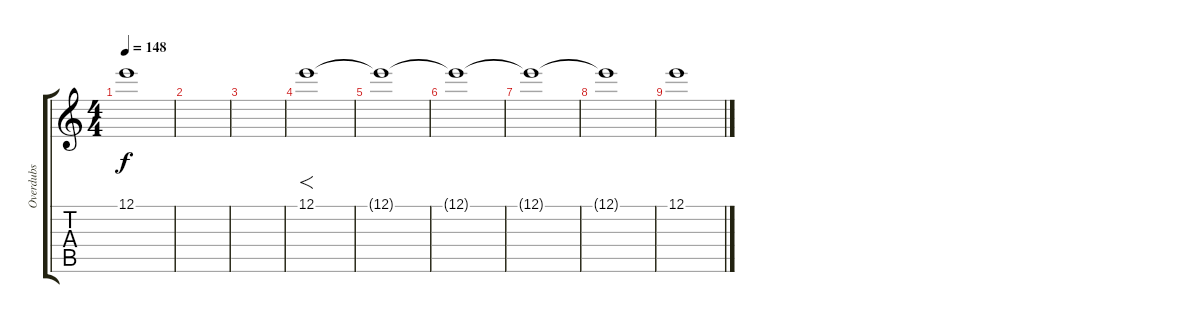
\track ("Overdubs" "Overdubs") {instrument overdrivenguitar}
\staff {score tabs}
\tuning (E4 B3 G3 D3 A2 E2) {hide}
\ts (4 4)
\tempo 148
\clef g2
\ks c
12.1{t}.1{dy f volume 6} |
|
|
12.1.1{f volume 13} |
12.1{t}.1 |
12.1{t}.1 |
12.1{t}.1 |
12.1{t}.1 |
12.1.1{volume 6}
